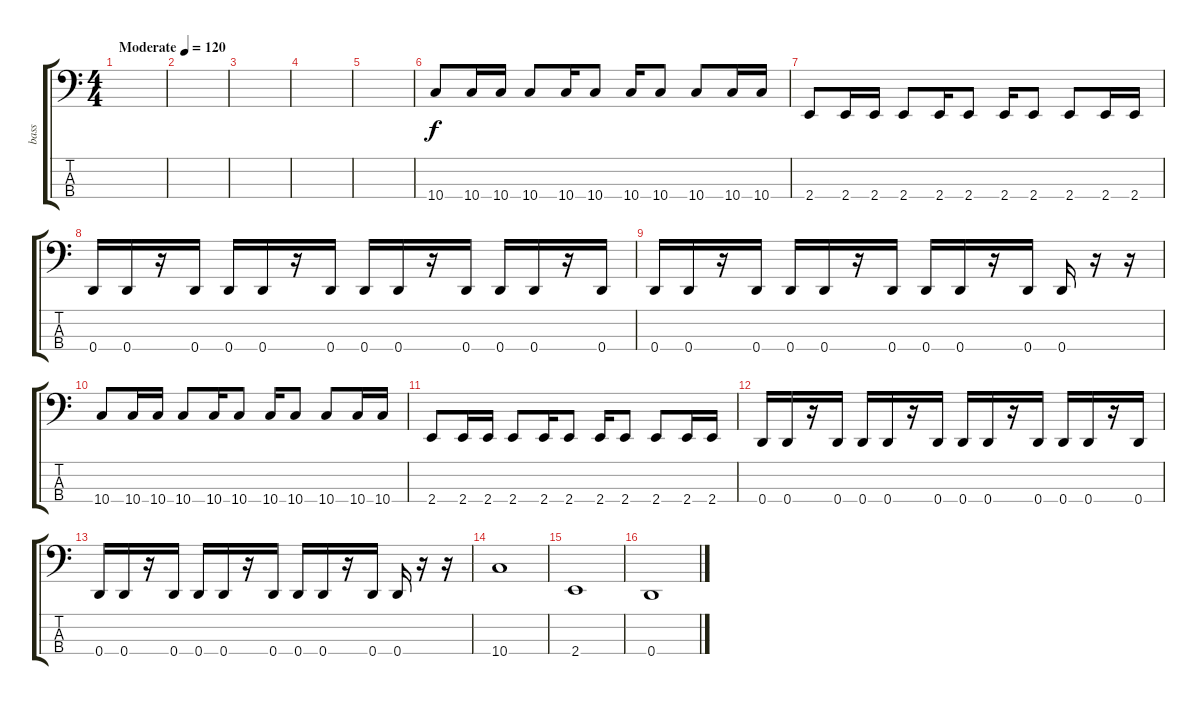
\track ("bass" "bass") {instrument electricbasspick}
\staff {score tabs}
\tuning (G2 D2 A1 D1) {hide}
\ts (4 4)
\tempo (120 "Moderate")
\clef f4
\ks c
|
|
|
|
|
10.4.8 10.4.16 10.4.16 10.4.8 10.4.16 10.4.8 10.4.16 10.4.8 10.4.8 10.4.16 10.4.16 |
2.4.8 2.4.16 2.4.16 2.4.8 2.4.16 2.4.8 2.4.16 2.4.8 2.4.8 2.4.16 2.4.16 |
0.4.16 0.4.16 r.16 0.4.16 0.4.16 0.4.16 r.16 0.4.16 0.4.16 0.4.16 r.16 0.4.16 0.4.16 0.4.16 r.16 0.4.16 |
0.4.16 0.4.16 r.16 0.4.16 0.4.16 0.4.16 r.16 0.4.16 0.4.16 0.4.16 r.16 0.4.16 0.4.16 r.16 r.16 |
10.4.8 10.4.16 10.4.16 10.4.8 10.4.16 10.4.8 10.4.16 10.4.8 10.4.8 10.4.16 10.4.16 |
2.4.8 2.4.16 2.4.16 2.4.8 2.4.16 2.4.8 2.4.16 2.4.8 2.4.8 2.4.16 2.4.16 |
0.4.16 0.4.16 r.16 0.4.16 0.4.16 0.4.16 r.16 0.4.16 0.4.16 0.4.16 r.16 0.4.16 0.4.16 0.4.16 r.16 0.4.16 |
0.4.16 0.4.16 r.16 0.4.16 0.4.16 0.4.16 r.16 0.4.16 0.4.16 0.4.16 r.16 0.4.16 0.4.16 r.16 r.16 |
10.4.1 |
2.4.1 |
0.4.1
